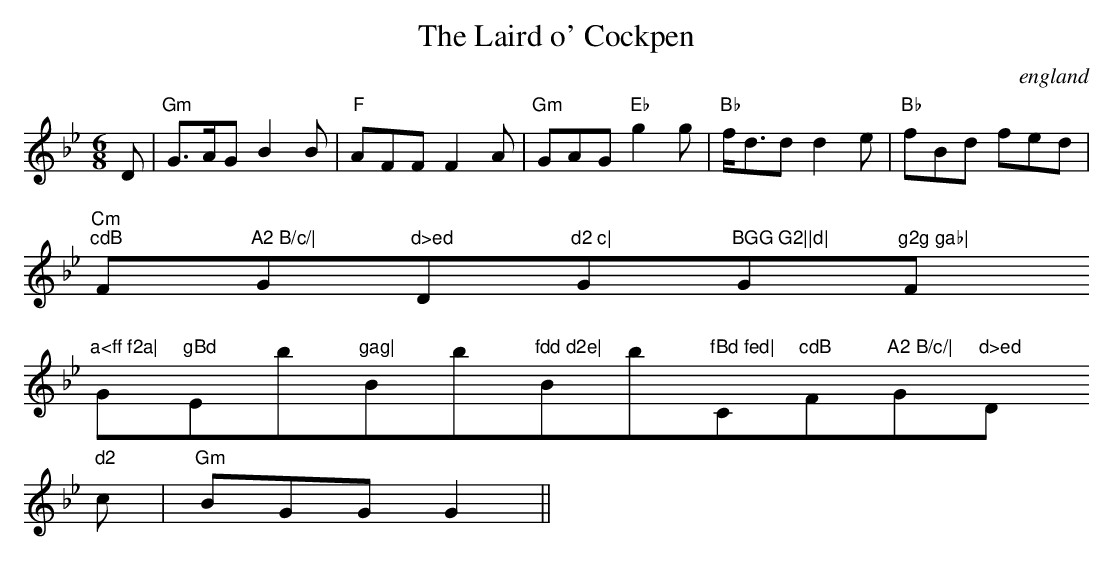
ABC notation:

X:1
T:Laird o' Cockpen, The
O:england
M:6/8
L:1/8
K:Gm
D|"Gm"G>AG B2 B|"F"AFF F2A|"Gm"GAG "Eb"g2 g|"Bb"f<dd d2e|"Bb"fBd fed|"Cm
"cdB "F"A2 B/c/|"Gm"d>ed "D"d2 c|"Gm"BGG G2||d|"Gm"g2g gab|"F"a<ff f2a|"
Gm"gBd "Eb"gag|"Bb"fdd d2e|"Bb"fBd fed|"Cm"cdB "F"A2 B/c/|"Gm"d>ed "D"d2
c|"Gm"BGG G2||
